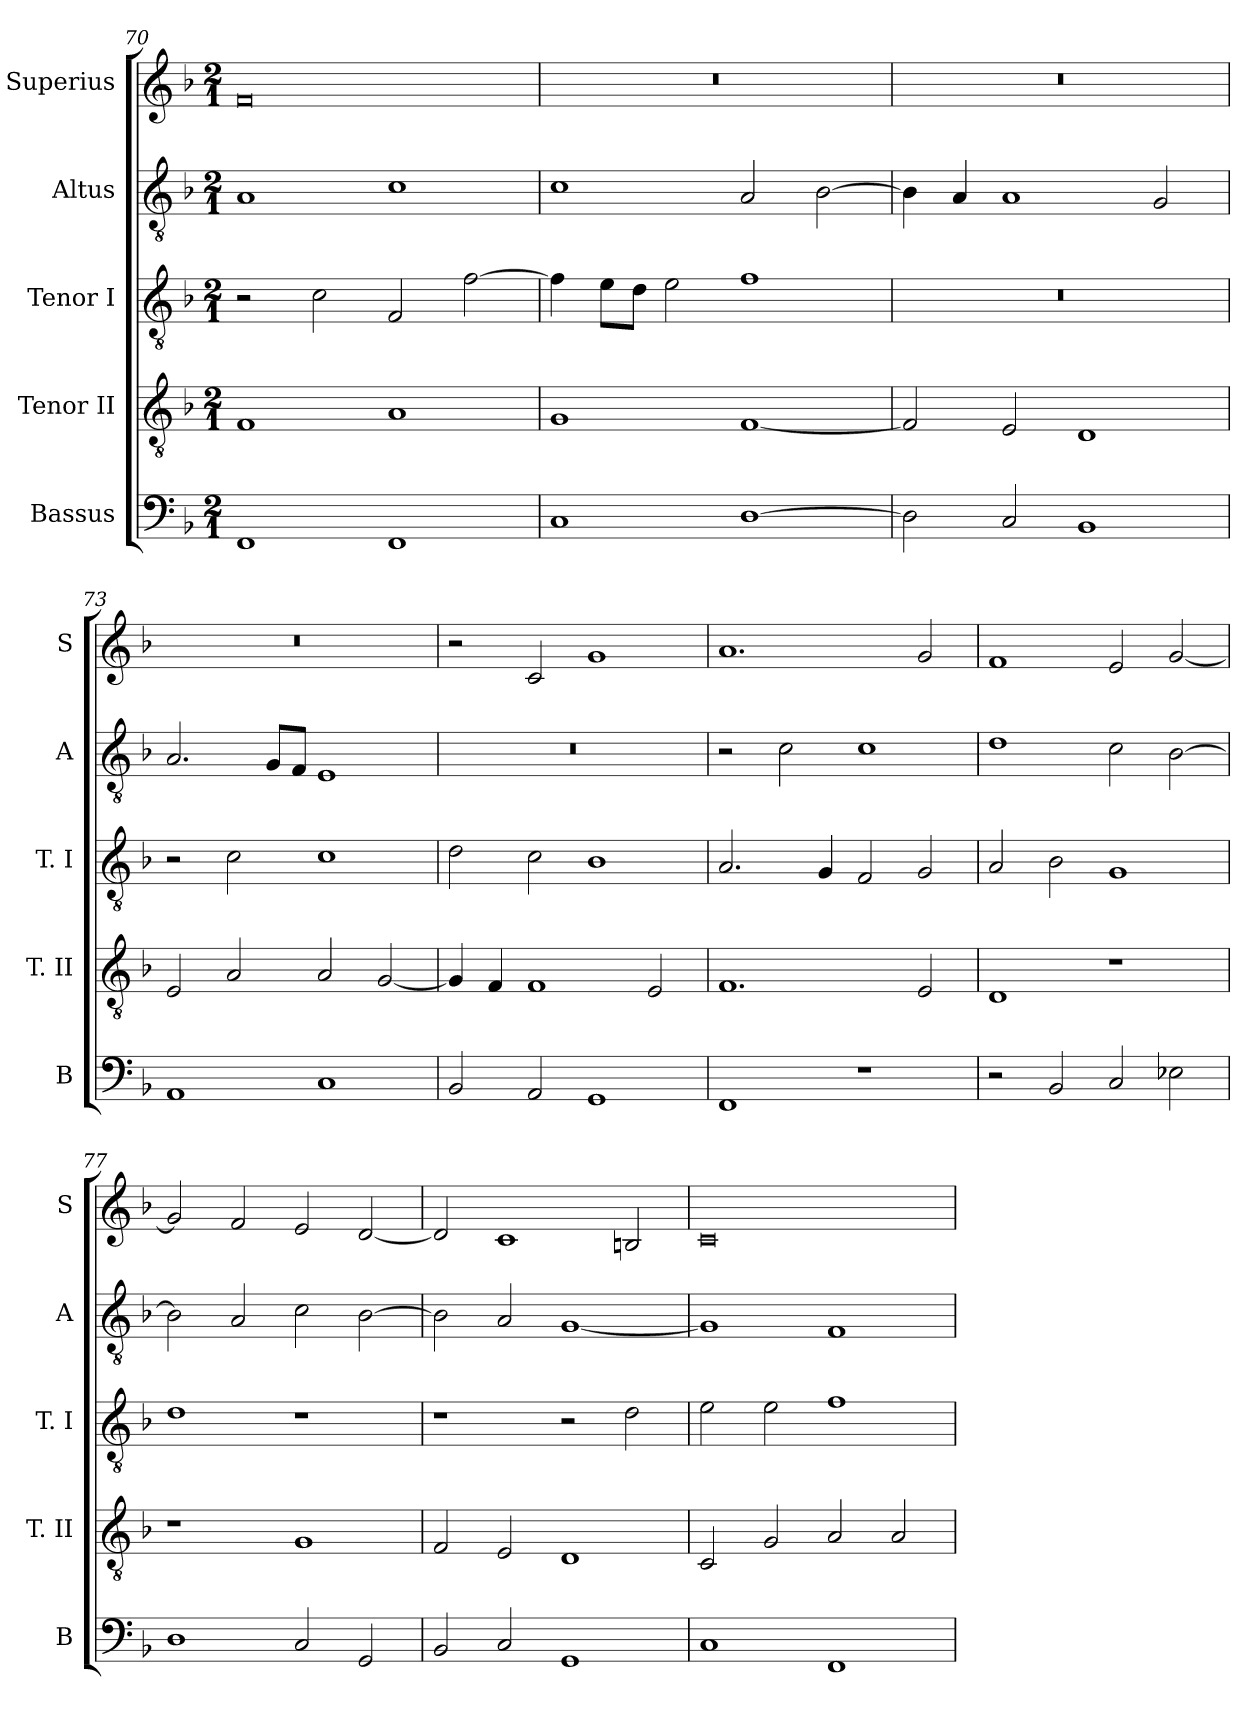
**kern	**kern	**kern	**kern	**kern
*part5	*part4	*part3	*part2	*part1
*staff5	*staff4	*staff3	*staff2	*staff1
*I"Bassus	*I"Tenor II	*I"Tenor I	*I"Altus	*I"Superius
*I'B	*I'T. II	*I'T. I	*I'A	*I'S
*clefF4	*clefGv2	*clefGv2	*clefGv2	*clefG2
*k[b-]	*k[b-]	*k[b-]	*k[b-]	*k[b-]
*F:	*F:	*F:	*F:	*F:
*M2/1	*M2/1	*M2/1	*M2/1	*M2/1
=70	=70	=70	=70	=70
1FF	1F	2r	1A	0f
.	.	2c	.	.
1FF	1A	2F	1c	.
.	.	[2f	.	.
=71	=71	=71	=71	=71
1C	1G	4f]	1c	0r
.	.	8eL	.	.
.	.	8dJ	.	.
.	.	2e	.	.
[1D	[1F	1f	2A	.
.	.	.	[2B-	.
=72	=72	=72	=72	=72
2D]	2F]	0r	4B-]	0r
.	.	.	4A	.
2C	2E	.	1A	.
1BB-	1D	.	.	.
.	.	.	2G	.
=73	=73	=73	=73	=73
1AA	2E	2r	2.A	0r
.	2A	2c	.	.
.	.	.	8GL	.
.	.	.	8FJ	.
1C	2A	1c	1E	.
.	[2G	.	.	.
=74	=74	=74	=74	=74
2BB-	4G]	2d	0r	2r
.	4F	.	.	.
2AA	1F	2c	.	2c
1GG	.	1B-	.	1g
.	2E	.	.	.
=75	=75	=75	=75	=75
1FF	1.F	2.A	2r	1.a
.	.	.	2c	.
.	.	4G	.	.
1r	.	2F	1c	.
.	2E	2G	.	2g
=76	=76	=76	=76	=76
2r	1D	2A	1d	1f
2BB-	.	2B-	.	.
2C	1r	1G	2c	2e
2E-X	.	.	[2B-	[2g
=77	=77	=77	=77	=77
1D	1r	1d	2B-]	2g]
.	.	.	2A	2f
2C	1G	1r	2c	2e
2GG	.	.	[2B-	[2d
=78	=78	=78	=78	=78
2BB-	2F	1r	2B-]	2d]
2C	2E	.	2A	1c
1GG	1D	2r	[1G	.
.	.	2d	.	2Bn
=79	=79	=79	=79	=79
1C	2C	2e	1G]	0c
.	2G	2e	.	.
1FF	2A	1f	1F	.
.	2A	.	.	.
=	=	=	=	=
*-	*-	*-	*-	*-
